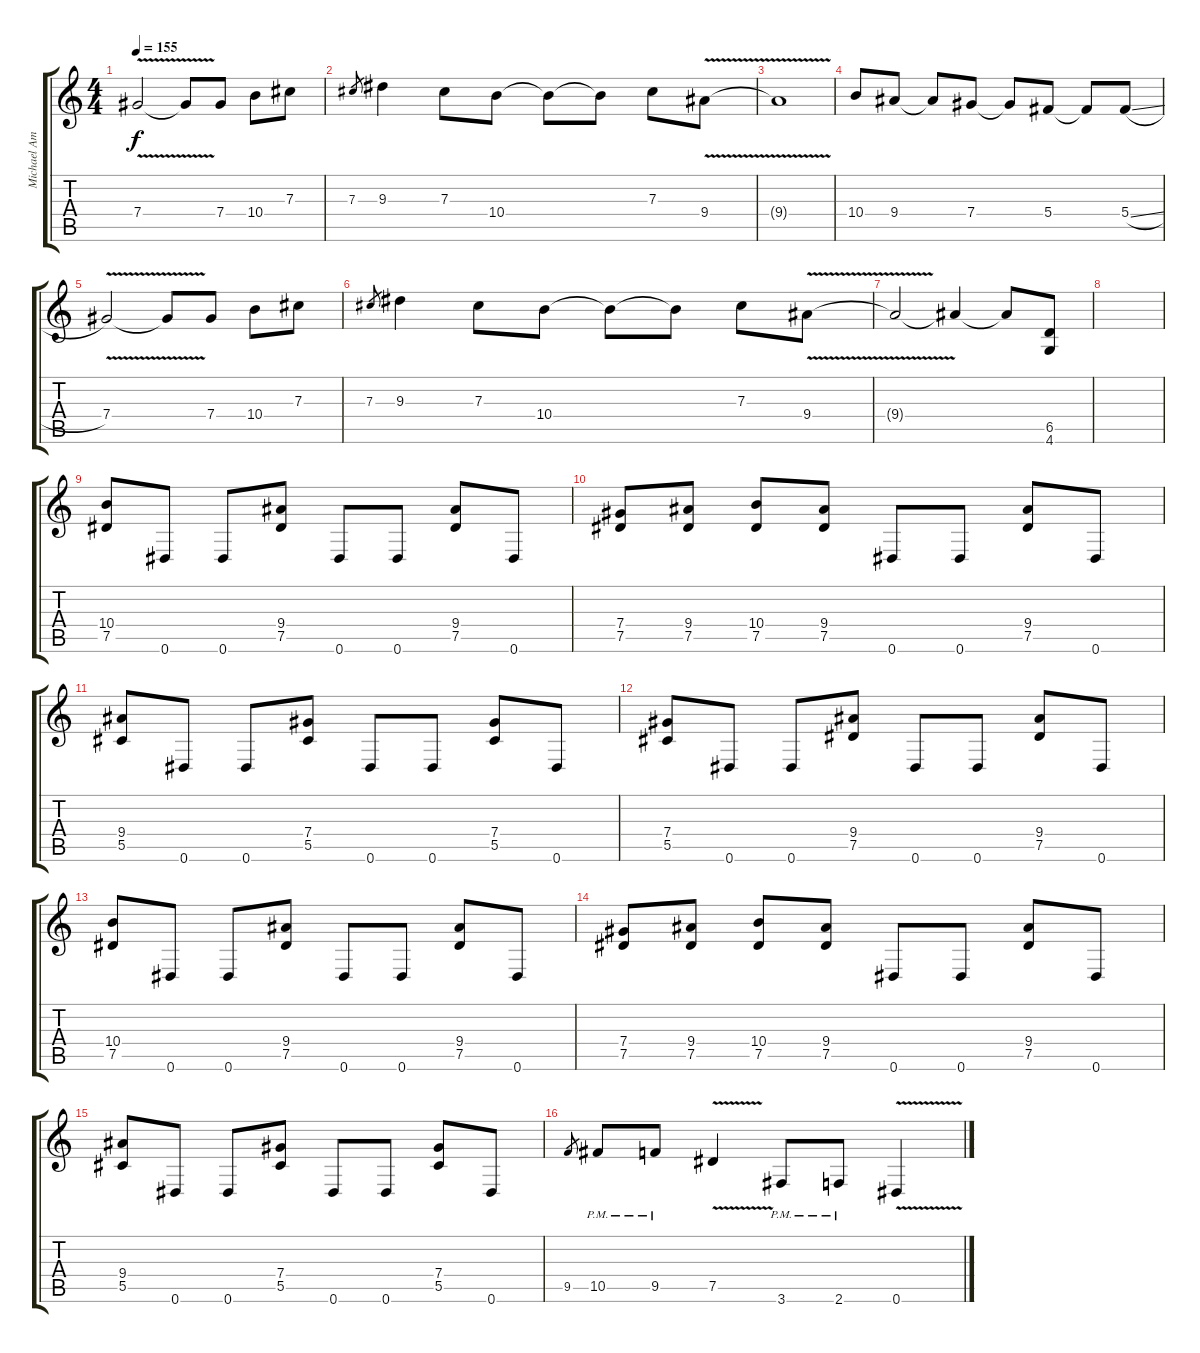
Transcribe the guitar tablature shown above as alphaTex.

\track ("Michael Amott" "Michael Am") {instrument distortionguitar}
\staff {score tabs}
\tuning (Eb4 Bb3 Gb3 Db3 Ab2 Eb2) {hide}
\ts (4 4)
\tempo 155
\clef g2
\ks c
7.4{v}.2{dy f} 7.4{t}.8 7.4.8 10.4.8 7.3.8 |
7.3.8{gr} 9.3.4 7.3.8 10.4.8 10.4{t}.8 10.4{t}.8 7.3.8 9.4{v}.8 |
9.4{t}.1 |
10.4.8 9.4.8 9.4{t}.8 7.4.8 7.4{t}.8 5.4.8 5.4{t}.8 5.4{sl}.8 |
7.4{v}.2 7.4{t}.8 7.4.8 10.4.8 7.3.8 |
7.3.8{gr} 9.3.4 7.3.8 10.4.8 10.4{t}.8 10.4{t}.8 7.3.8 9.4{v}.8 |
9.4{t}.2 9.4{t}.4 9.4{t}.8 (6.5 4.6).8 |
|
(10.4 7.5).8 0.6.8 0.6.8 (9.4 7.5).8 0.6.8 0.6.8 (9.4 7.5).8 0.6.8 |
(7.4 7.5).8 (9.4 7.5).8 (10.4 7.5).8 (9.4 7.5).8 0.6.8 0.6.8 (9.4 7.5).8 0.6.8 |
(9.4 5.5).8 0.6.8 0.6.8 (7.4 5.5).8 0.6.8 0.6.8 (7.4 5.5).8 0.6.8 |
(7.4 5.5).8 0.6.8 0.6.8 (9.4 7.5).8 0.6.8 0.6.8 (9.4 7.5).8 0.6.8 |
(10.4 7.5).8 0.6.8 0.6.8 (9.4 7.5).8 0.6.8 0.6.8 (9.4 7.5).8 0.6.8 |
(7.4 7.5).8 (9.4 7.5).8 (10.4 7.5).8 (9.4 7.5).8 0.6.8 0.6.8 (9.4 7.5).8 0.6.8 |
(9.4 5.5).8 0.6.8 0.6.8 (7.4 5.5).8 0.6.8 0.6.8 (7.4 5.5).8 0.6.8 |
9.5.8{gr} 10.5{pm}.8 9.5{pm}.8 7.5{v}.4 3.6{pm}.8 2.6{pm}.8 0.6{v}.4
